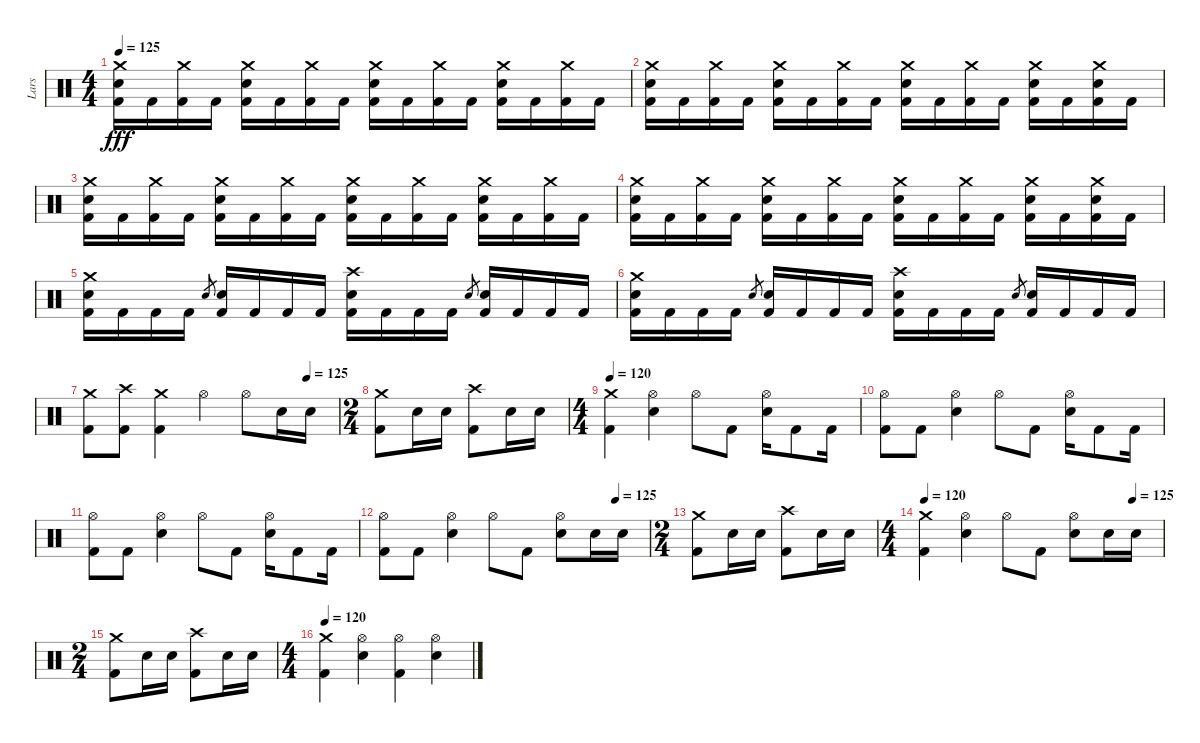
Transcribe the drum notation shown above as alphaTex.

\track ("Lars" "Lars") {instrument percussion}
\staff {score}
\articulation defaults
\ts (4 4)
\tempo 125
\clef neutral
\ks c
("Crash medium (hit)" "Electric Snare (hit)" "Kick (hit) 2").16{dy fff} "Kick (hit) 2".16 ("Crash medium (hit)" "Kick (hit) 2").16 "Kick (hit) 2".16 ("Crash medium (hit)" "Electric Snare (hit)" "Kick (hit) 2").16 "Kick (hit) 2".16 ("Crash medium (hit)" "Kick (hit) 2").16 "Kick (hit) 2".16 ("Crash medium (hit)" "Electric Snare (hit)" "Kick (hit) 2").16 "Kick (hit) 2".16 ("Crash medium (hit)" "Kick (hit) 2").16 "Kick (hit) 2".16 ("Crash medium (hit)" "Electric Snare (hit)" "Kick (hit) 2").16 "Kick (hit) 2".16 ("Crash medium (hit)" "Kick (hit) 2").16 "Kick (hit) 2".16 |
("Crash medium (hit)" "Electric Snare (hit)" "Kick (hit) 2").16 "Kick (hit) 2".16 ("Crash medium (hit)" "Kick (hit) 2").16 "Kick (hit) 2".16 ("Crash medium (hit)" "Electric Snare (hit)" "Kick (hit) 2").16 "Kick (hit) 2".16 ("Crash medium (hit)" "Kick (hit) 2").16 "Kick (hit) 2".16 ("Crash medium (hit)" "Electric Snare (hit)" "Kick (hit) 2").16 "Kick (hit) 2".16 ("Crash medium (hit)" "Kick (hit) 2").16 "Kick (hit) 2".16 ("Crash medium (hit)" "Electric Snare (hit)" "Kick (hit) 2").16 "Kick (hit) 2".16 ("Crash medium (hit)" "Electric Snare (hit)" "Kick (hit) 2").16 "Kick (hit) 2".16 |
("Crash medium (hit)" "Electric Snare (hit)" "Kick (hit) 2").16 "Kick (hit) 2".16 ("Crash medium (hit)" "Kick (hit) 2").16 "Kick (hit) 2".16 ("Crash medium (hit)" "Electric Snare (hit)" "Kick (hit) 2").16 "Kick (hit) 2".16 ("Crash medium (hit)" "Kick (hit) 2").16 "Kick (hit) 2".16 ("Crash medium (hit)" "Electric Snare (hit)" "Kick (hit) 2").16 "Kick (hit) 2".16 ("Crash medium (hit)" "Kick (hit) 2").16 "Kick (hit) 2".16 ("Crash medium (hit)" "Electric Snare (hit)" "Kick (hit) 2").16 "Kick (hit) 2".16 ("Crash medium (hit)" "Kick (hit) 2").16 "Kick (hit) 2".16 |
("Crash medium (hit)" "Electric Snare (hit)" "Kick (hit) 2").16 "Kick (hit) 2".16 ("Crash medium (hit)" "Kick (hit) 2").16 "Kick (hit) 2".16 ("Crash medium (hit)" "Electric Snare (hit)" "Kick (hit) 2").16 "Kick (hit) 2".16 ("Crash medium (hit)" "Kick (hit) 2").16 "Kick (hit) 2".16 ("Crash medium (hit)" "Electric Snare (hit)" "Kick (hit) 2").16 "Kick (hit) 2".16 ("Crash medium (hit)" "Kick (hit) 2").16 "Kick (hit) 2".16 ("Crash medium (hit)" "Electric Snare (hit)" "Kick (hit) 2").16 "Kick (hit) 2".16 ("Crash medium (hit)" "Electric Snare (hit)" "Kick (hit) 2").16 "Kick (hit) 2".16 |
("Crash medium (hit)" "Electric Snare (hit)" "Kick (hit) 2").16 "Kick (hit) 2".16 "Kick (hit) 2".16 "Kick (hit) 2".16 "Electric Snare (hit)".8{gr} ("Electric Snare (hit)" "Kick (hit) 2").16 "Kick (hit) 2".16 "Kick (hit) 2".16 "Kick (hit) 2".16 ("Crash high (hit)" "Electric Snare (hit)" "Kick (hit) 2").16 "Kick (hit) 2".16 "Kick (hit) 2".16 "Kick (hit) 2".16 "Electric Snare (hit)".8{gr} ("Electric Snare (hit)" "Kick (hit) 2").16 "Kick (hit) 2".16 "Kick (hit) 2".16 "Kick (hit) 2".16 |
("Crash medium (hit)" "Electric Snare (hit)" "Kick (hit) 2").16 "Kick (hit) 2".16 "Kick (hit) 2".16 "Kick (hit) 2".16 "Electric Snare (hit)".8{gr} ("Electric Snare (hit)" "Kick (hit) 2").16 "Kick (hit) 2".16 "Kick (hit) 2".16 "Kick (hit) 2".16 ("Crash high (hit)" "Electric Snare (hit)" "Kick (hit) 2").16 "Kick (hit) 2".16 "Kick (hit) 2".16 "Kick (hit) 2".16 "Electric Snare (hit)".8{gr} ("Electric Snare (hit)" "Kick (hit) 2").16 "Kick (hit) 2".16 "Kick (hit) 2".16 "Kick (hit) 2".16 |
\tempo (125 0.875)
("Crash medium (hit)" "Kick (hit) 2").8 ("Crash high (hit)" "Kick (hit) 2").8 ("Crash medium (hit)" "Kick (hit) 2").4 "Hi-Hat (open)".4 "Hi-Hat (open)".8 "Electric Snare (hit)".16 "Electric Snare (hit)".16 |
\ts (2 4)
("Crash medium (hit)" "Kick (hit) 2").8 "Electric Snare (hit)".16 "Electric Snare (hit)".16 ("Crash high (hit)" "Kick (hit) 2").8 "Electric Snare (hit)".16 "Electric Snare (hit)".16 |
\ts (4 4)
\tempo 120
("Crash medium (hit)" "Kick (hit) 2").4 ("Hi-Hat (open)" "Electric Snare (hit)").4 "Hi-Hat (open)".8 "Kick (hit) 2".8 ("Hi-Hat (open)" "Electric Snare (hit)").16 "Kick (hit) 2".8 "Kick (hit) 2".16 |
("Hi-Hat (open)" "Kick (hit) 2").8 "Kick (hit) 2".8 ("Hi-Hat (open)" "Electric Snare (hit)").4 "Hi-Hat (open)".8 "Kick (hit) 2".8 ("Hi-Hat (open)" "Electric Snare (hit)").16 "Kick (hit) 2".8 "Kick (hit) 2".16 |
("Hi-Hat (open)" "Kick (hit) 2").8 "Kick (hit) 2".8 ("Hi-Hat (open)" "Electric Snare (hit)").4 "Hi-Hat (open)".8 "Kick (hit) 2".8 ("Hi-Hat (open)" "Electric Snare (hit)").16 "Kick (hit) 2".8 "Kick (hit) 2".16 |
\tempo (125 0.875)
("Hi-Hat (open)" "Kick (hit) 2").8 "Kick (hit) 2".8 ("Hi-Hat (open)" "Electric Snare (hit)").4 "Hi-Hat (open)".8 "Kick (hit) 2".8 ("Hi-Hat (open)" "Electric Snare (hit)").8 "Electric Snare (hit)".16 "Electric Snare (hit)".16 |
\ts (2 4)
("Crash medium (hit)" "Kick (hit) 2").8 "Electric Snare (hit)".16 "Electric Snare (hit)".16 ("Crash high (hit)" "Kick (hit) 2").8 "Electric Snare (hit)".16 "Electric Snare (hit)".16 |
\ts (4 4)
\tempo 120
\tempo (125 0.875)
("Crash medium (hit)" "Kick (hit) 2").4 ("Hi-Hat (open)" "Electric Snare (hit)").4 "Hi-Hat (open)".8 "Kick (hit) 2".8 ("Hi-Hat (open)" "Electric Snare (hit)").8 "Electric Snare (hit)".16 "Electric Snare (hit)".16 |
\ts (2 4)
("Crash medium (hit)" "Kick (hit) 2").8 "Electric Snare (hit)".16 "Electric Snare (hit)".16 ("Crash high (hit)" "Kick (hit) 2").8 "Electric Snare (hit)".16 "Electric Snare (hit)".16 |
\ts (4 4)
\tempo 120
("Crash medium (hit)" "Kick (hit) 2").4 ("Hi-Hat (open)" "Electric Snare (hit)").4 ("Hi-Hat (open)" "Kick (hit) 2").4 ("Hi-Hat (open)" "Electric Snare (hit)").4
